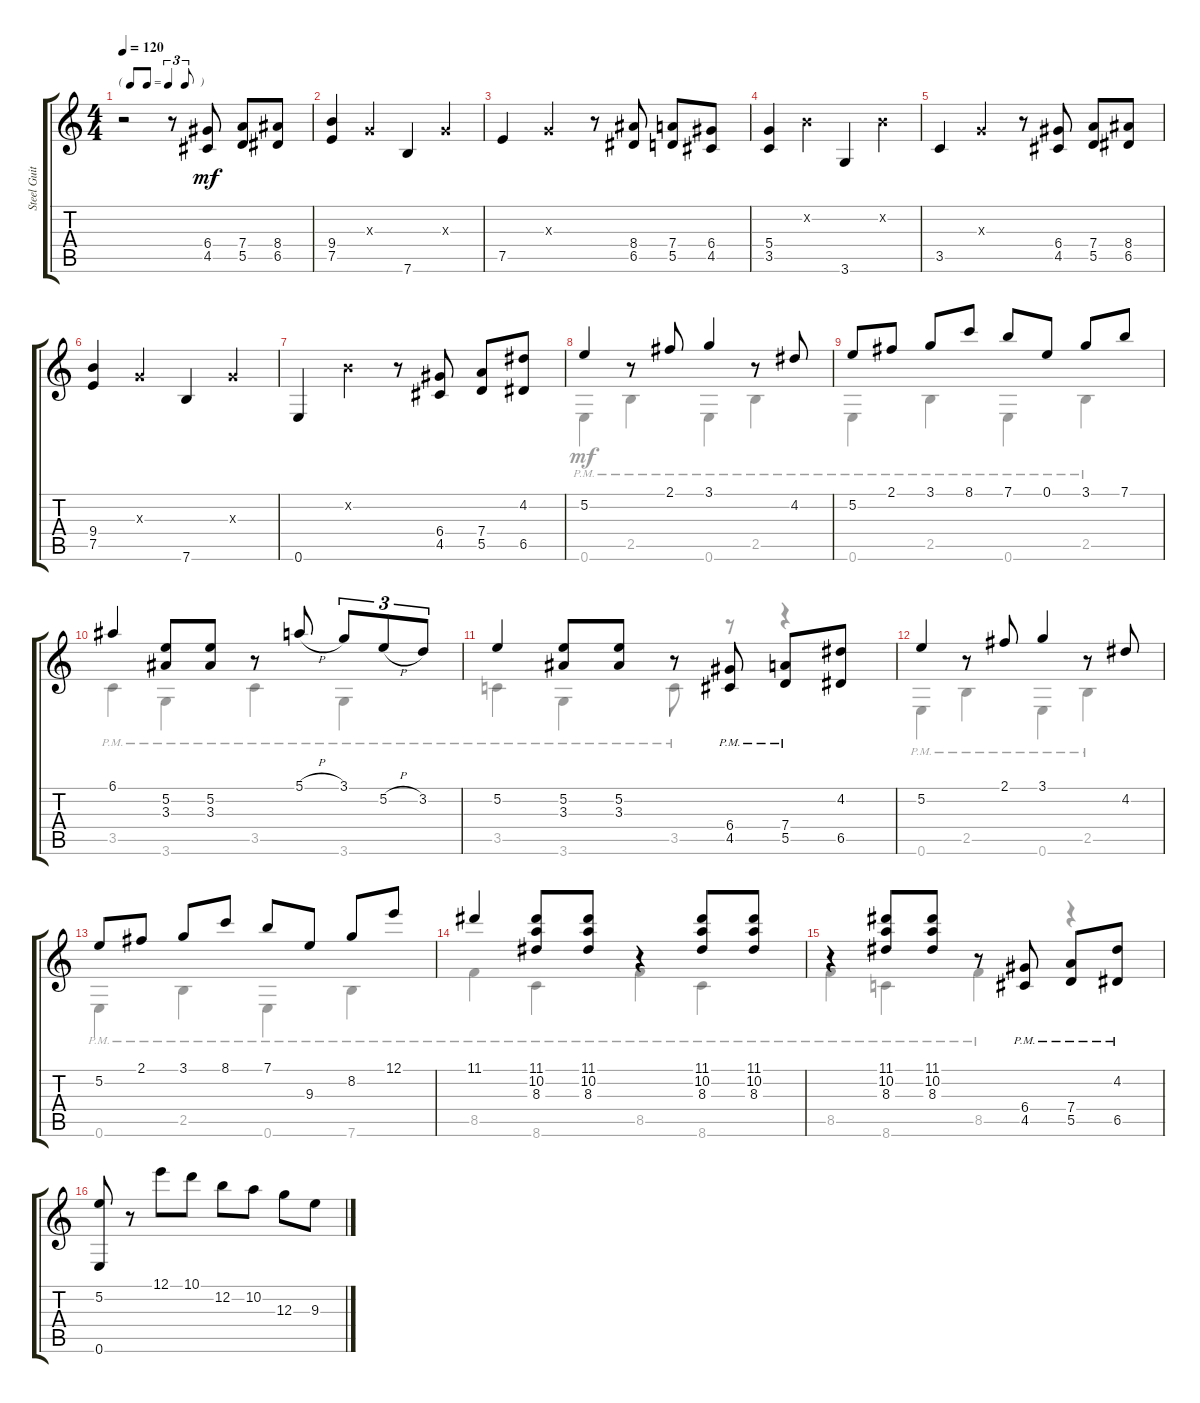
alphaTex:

\track ("Steel Guitar" "Steel Guit") {instrument acousticguitarsteel}
\staff {score tabs}
\tuning (E4 B3 G3 D3 A2 E2) {hide}
\voice
\ts (4 4)
\tf triplet8th
\tempo 120
\clef g2
\ks c
r.2{dy mf instrument acousticguitarsteel} r.8 (6.4 4.5).8 (7.4 5.5).8 (8.4 6.5).8 |
(9.4 7.5).4 0.3{x}.4 7.6.4 0.3{x}.4 |
7.5.4 0.3{x}.4 r.8 (8.4 6.5).8 (7.4 5.5).8 (6.4 4.5).8 |
(5.4 3.5).4 0.2{x}.4 3.6.4 0.2{x}.4 |
3.5.4 0.3{x}.4 r.8 (6.4 4.5).8 (7.4 5.5).8 (8.4 6.5).8 |
(9.4 7.5).4 0.3{x}.4 7.6.4 0.3{x}.4 |
0.6.4 0.2{x}.4 r.8 (6.4 4.5).8 (7.4 5.5).8 (4.2 6.5).8 |
5.2.4 r.8 2.1.8 3.1.4 r.8 4.2.8 |
5.2.8 2.1.8 3.1.8 8.1.8 7.1.8 0.1.8 3.1.8 7.1.8 |
6.1.4 (5.2 3.3).8 (5.2 3.3).8 r.8 5.1{h}.8 3.1.8{tu (3 2)} 5.2{h}.8{tu (3 2)} 3.2.8{tu (3 2)} |
5.2.4 (5.2 3.3).8 (5.2 3.3).8 r.8 (6.4 4.5{pm}).8 (7.4 5.5{pm}).8 (4.2 6.5).8 |
5.2.4 r.8 2.1.8 3.1.4 r.8 4.2.8 |
5.2.8 2.1.8 3.1.8 8.1.8 7.1.8 9.3.8 8.2.8 12.1.8 |
11.1.4 (11.1 10.2 8.3).8 (11.1 10.2 8.3).8 r.4 (11.1 10.2 8.3).8 (11.1 10.2 8.3).8 |
r.4 (11.1 10.2 8.3).8 (11.1 10.2 8.3).8 r.8 (6.4 4.5{pm}).8 (7.4 5.5{pm}).8 (4.2 6.5{pm}).8 |
(5.2 0.6).8 r.8 12.1.8 10.1.8 12.2.8 10.2.8 12.3.8 9.3.8
\voice
\clef g2
\ottava regular
\simile none
\ks c
|
|
|
|
|
|
|
0.6{pm}.4 2.5{pm}.4 0.6{pm}.4 2.5{pm}.4 |
0.6{pm}.4 2.5{pm}.4 0.6{pm}.4 2.5{pm}.4 |
3.5{pm}.4 3.6{pm}.4 3.5{pm}.4 3.6{pm}.4 |
3.5{pm}.4 3.6{pm}.4 3.5{pm}.8 r.8 r.4 |
0.6{pm}.4 2.5{pm}.4 0.6{pm}.4 2.5{pm}.4 |
0.6{pm}.4 2.5{pm}.4 0.6{pm}.4 7.6{pm}.4 |
8.5{pm}.4 8.6{pm}.4 8.5{pm}.4 8.6{pm}.4 |
8.5{pm}.4 8.6{pm}.4 8.5{pm}.4 r.4 |
